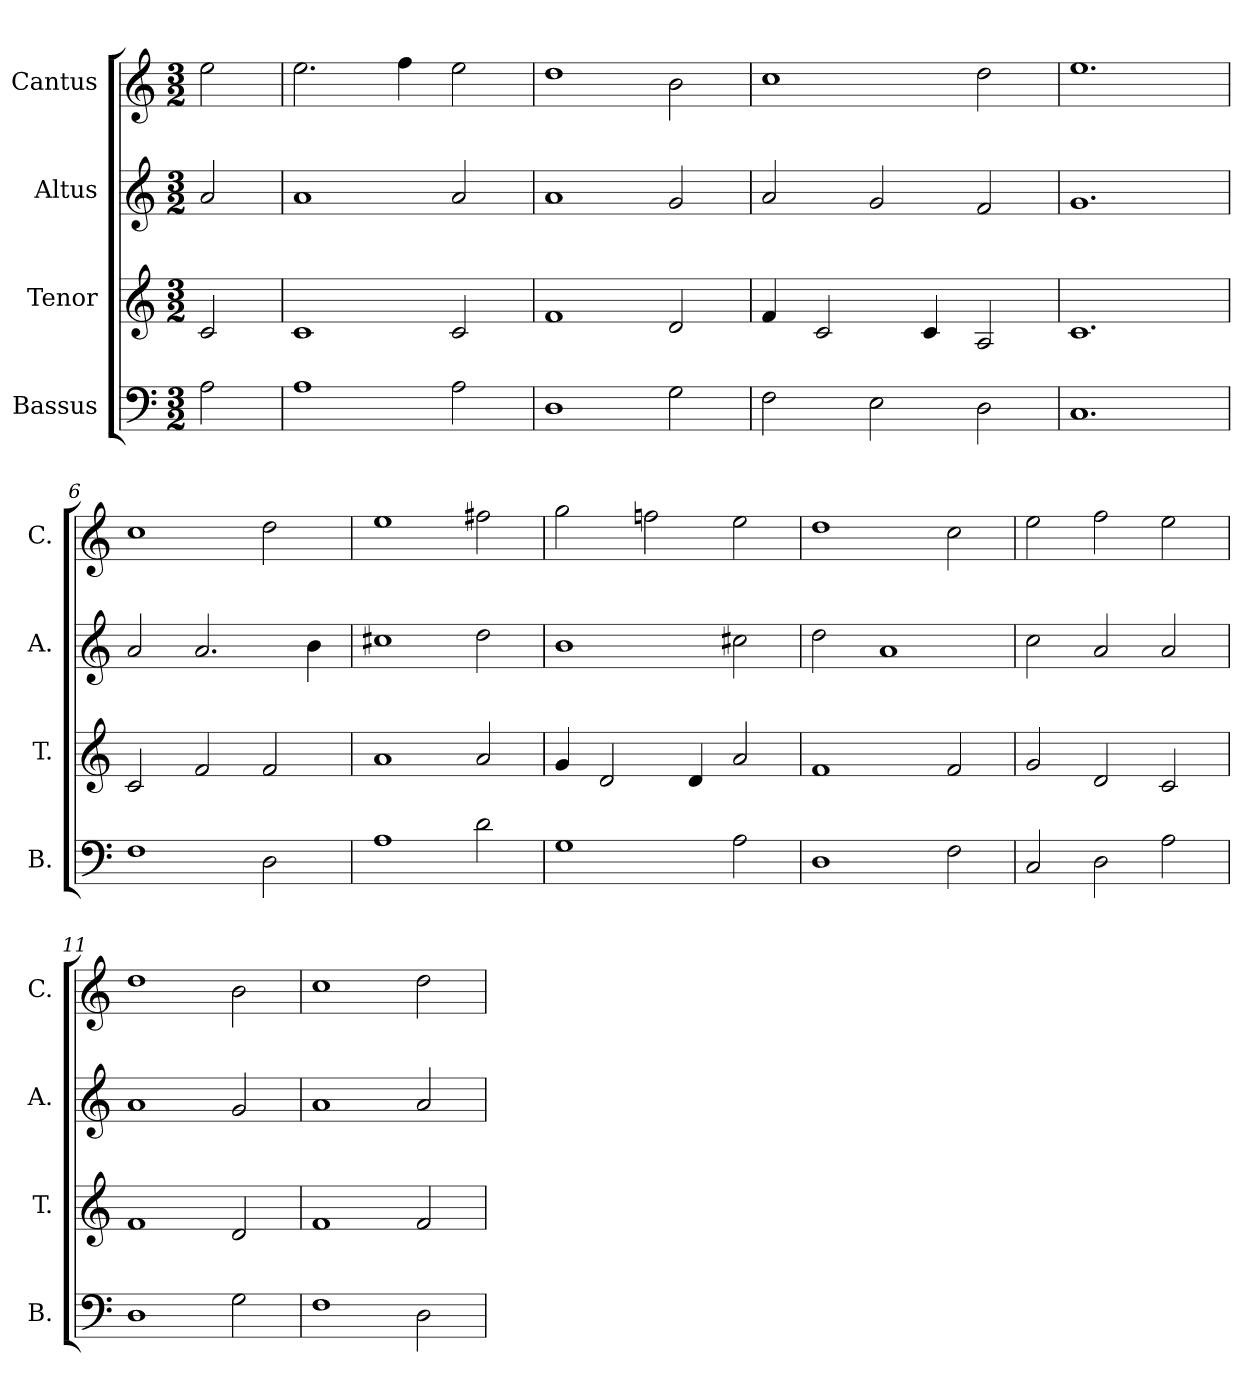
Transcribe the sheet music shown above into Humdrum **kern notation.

**kern	**kern	**kern	**kern
*part4	*part3	*part2	*part1
*staff4	*staff3	*staff2	*staff1
*I"Bassus	*I"Tenor	*I"Altus	*I"Cantus
*I'B.	*I'T.	*I'A.	*I'C.
*clefF4	*clefG2	*clefG2	*clefG2
*k[]	*k[]	*k[]	*k[]
*C:	*C:	*C:	*C:
*M3/2	*M3/2	*M3/2	*M3/2
=1	=1	=1	=1
2A\	2c/	2a/	2ee\
=2	=2	=2	=2
1A\	1c/	1a/	2.ee\
.	.	.	4ff\
2A\	2c/	2a/	2ee\
=3	=3	=3	=3
1D\	1f/	1a/	1dd\
2G\	2d/	2g/	2b\
=4	=4	=4	=4
2F\	4f/	2a/	1cc\
.	2c/	.	.
2E\	.	2g/	.
.	4c/	.	.
2D\	2A/	2f/	2dd\
=5	=5	=5	=5
1.C/	1.c/	1.g/	1.ee\
=6	=6	=6	=6
1F\	2c/	2a/	1cc\
.	2f/	2.a/	.
2D\	2f/	.	2dd\
.	.	4b\	.
=7	=7	=7	=7
1A\	1a/	1cc#X\	1ee\
2d\	2a/	2dd\	2ff#X\
=8	=8	=8	=8
1G\	4g/	1b\	2gg\
.	2d/	.	.
.	.	.	2ffn\
.	4d/	.	.
2A\	2a/	2cc#X\	2ee\
=9	=9	=9	=9
1D\	1f/	2dd\	1dd\
.	.	1a/	.
2F\	2f/	.	2cc\
=10	=10	=10	=10
2C/	2g/	2cc\	2ee\
2D\	2d/	2a/	2ff\
2A\	2c/	2a/	2ee\
=11	=11	=11	=11
1D\	1f/	1a/	1dd\
2G\	2d/	2g/	2b\
!!LO:LB:g=z
=12	=12	=12	=12
1F\	1f/	1a/	1cc\
2D\	2f/	2a/	2dd\
=	=	=	=
*-	*-	*-	*-
